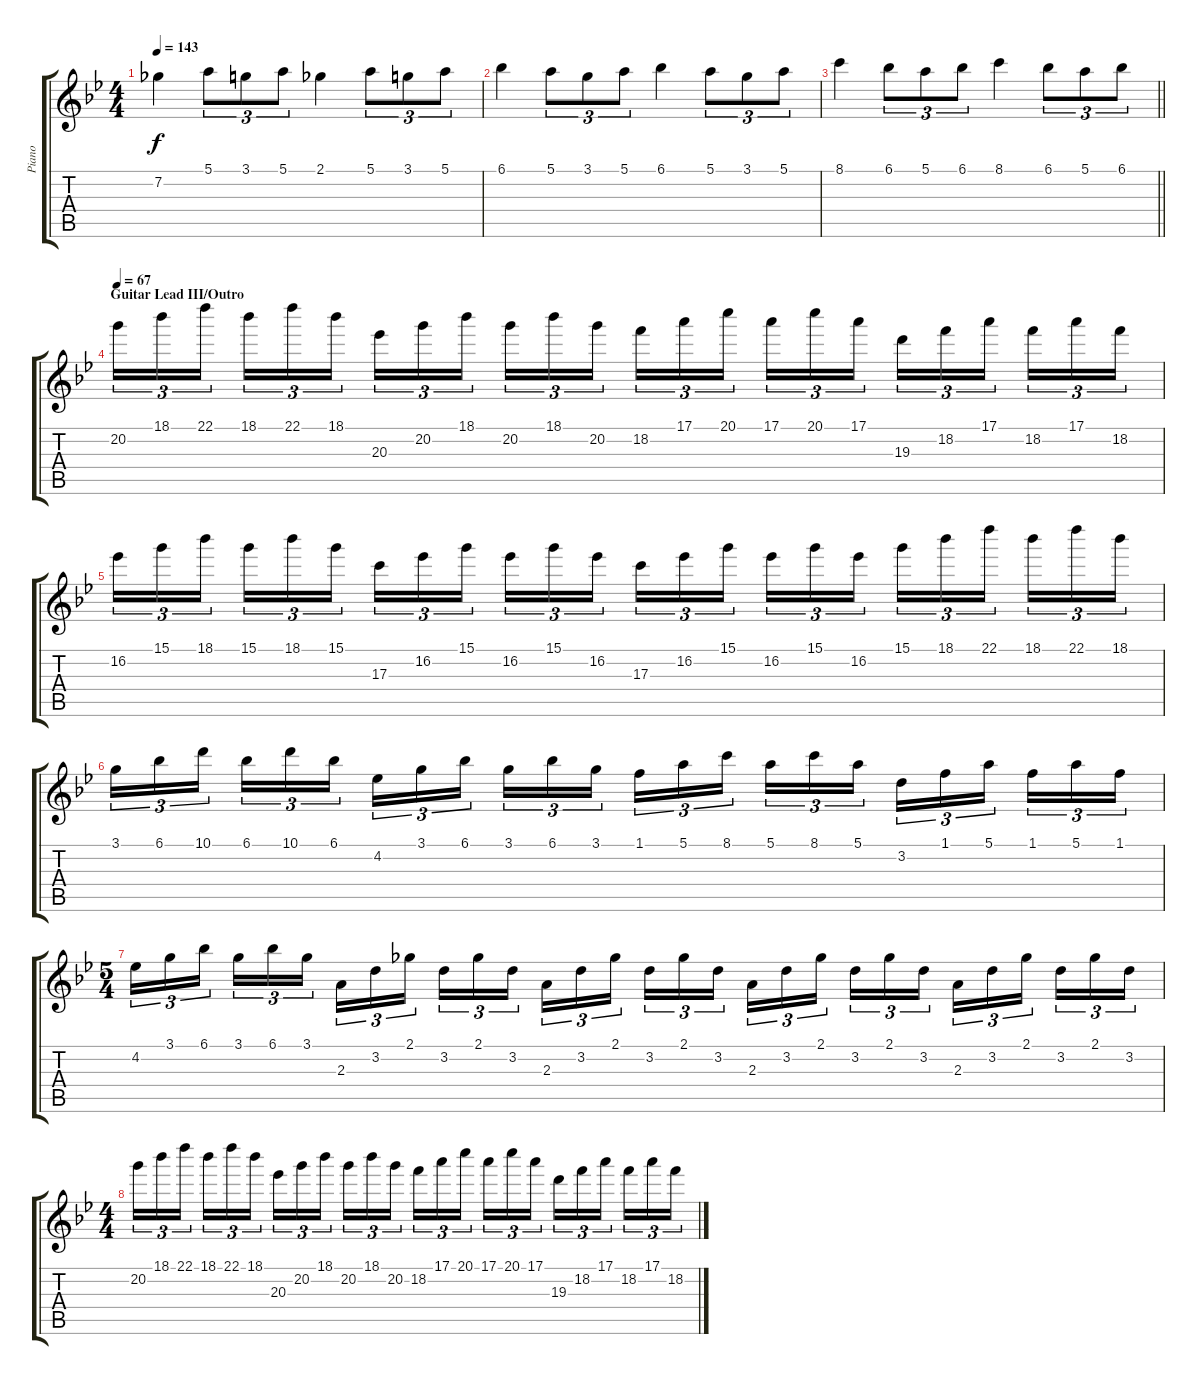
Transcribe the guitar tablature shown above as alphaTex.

\track ("Piano" "Piano") {instrument acousticgrandpiano}
\staff {score tabs}
\tuning (E5 B4 G4 D4 A3 E3) {hide}
\ts (4 4)
\tempo 143
\clef g2
\ks bb
7.2.4{dy f} 5.1.8{tu (3 2)} 3.1.8{tu (3 2)} 5.1.8{tu (3 2)} 2.1.4 5.1.8{tu (3 2)} 3.1.8{tu (3 2)} 5.1.8{tu (3 2)} |
6.1.4 5.1.8{tu (3 2)} 3.1.8{tu (3 2)} 5.1.8{tu (3 2)} 6.1.4 5.1.8{tu (3 2)} 3.1.8{tu (3 2)} 5.1.8{tu (3 2)} |
\barLineRight lightlight
8.1.4 6.1.8{tu (3 2)} 5.1.8{tu (3 2)} 6.1.8{tu (3 2)} 8.1.4 6.1.8{tu (3 2)} 5.1.8{tu (3 2)} 6.1.8{tu (3 2)} |
\section ("" "Guitar Lead III/Outro")
\tempo 67
20.2.16{tu (3 2)} 18.1.16{tu (3 2)} 22.1.16{tu (3 2)} 18.1.16{tu (3 2)} 22.1.16{tu (3 2)} 18.1.16{tu (3 2)} 20.3.16{tu (3 2)} 20.2.16{tu (3 2)} 18.1.16{tu (3 2)} 20.2.16{tu (3 2)} 18.1.16{tu (3 2)} 20.2.16{tu (3 2)} 18.2.16{tu (3 2)} 17.1.16{tu (3 2)} 20.1.16{tu (3 2)} 17.1.16{tu (3 2)} 20.1.16{tu (3 2)} 17.1.16{tu (3 2)} 19.3.16{tu (3 2)} 18.2.16{tu (3 2)} 17.1.16{tu (3 2)} 18.2.16{tu (3 2)} 17.1.16{tu (3 2)} 18.2.16{tu (3 2)} |
16.2.16{tu (3 2)} 15.1.16{tu (3 2)} 18.1.16{tu (3 2)} 15.1.16{tu (3 2)} 18.1.16{tu (3 2)} 15.1.16{tu (3 2)} 17.3.16{tu (3 2)} 16.2.16{tu (3 2)} 15.1.16{tu (3 2)} 16.2.16{tu (3 2)} 15.1.16{tu (3 2)} 16.2.16{tu (3 2)} 17.3.16{tu (3 2)} 16.2.16{tu (3 2)} 15.1.16{tu (3 2)} 16.2.16{tu (3 2)} 15.1.16{tu (3 2)} 16.2.16{tu (3 2)} 15.1.16{tu (3 2)} 18.1.16{tu (3 2)} 22.1.16{tu (3 2)} 18.1.16{tu (3 2)} 22.1.16{tu (3 2)} 18.1.16{tu (3 2)} |
3.1.16{tu (3 2)} 6.1.16{tu (3 2)} 10.1.16{tu (3 2)} 6.1.16{tu (3 2)} 10.1.16{tu (3 2)} 6.1.16{tu (3 2)} 4.2.16{tu (3 2)} 3.1.16{tu (3 2)} 6.1.16{tu (3 2)} 3.1.16{tu (3 2)} 6.1.16{tu (3 2)} 3.1.16{tu (3 2)} 1.1.16{tu (3 2)} 5.1.16{tu (3 2)} 8.1.16{tu (3 2)} 5.1.16{tu (3 2)} 8.1.16{tu (3 2)} 5.1.16{tu (3 2)} 3.2.16{tu (3 2)} 1.1.16{tu (3 2)} 5.1.16{tu (3 2)} 1.1.16{tu (3 2)} 5.1.16{tu (3 2)} 1.1.16{tu (3 2)} |
\ts (5 4)
4.2.16{tu (3 2)} 3.1.16{tu (3 2)} 6.1.16{tu (3 2)} 3.1.16{tu (3 2)} 6.1.16{tu (3 2)} 3.1.16{tu (3 2)} 2.3.16{tu (3 2)} 3.2.16{tu (3 2)} 2.1.16{tu (3 2)} 3.2.16{tu (3 2)} 2.1.16{tu (3 2)} 3.2.16{tu (3 2)} 2.3.16{tu (3 2)} 3.2.16{tu (3 2)} 2.1.16{tu (3 2)} 3.2.16{tu (3 2)} 2.1.16{tu (3 2)} 3.2.16{tu (3 2)} 2.3.16{tu (3 2)} 3.2.16{tu (3 2)} 2.1.16{tu (3 2)} 3.2.16{tu (3 2)} 2.1.16{tu (3 2)} 3.2.16{tu (3 2)} 2.3.16{tu (3 2)} 3.2.16{tu (3 2)} 2.1.16{tu (3 2)} 3.2.16{tu (3 2)} 2.1.16{tu (3 2)} 3.2.16{tu (3 2)} |
\ts (4 4)
20.2.16{tu (3 2)} 18.1.16{tu (3 2)} 22.1.16{tu (3 2)} 18.1.16{tu (3 2)} 22.1.16{tu (3 2)} 18.1.16{tu (3 2)} 20.3.16{tu (3 2)} 20.2.16{tu (3 2)} 18.1.16{tu (3 2)} 20.2.16{tu (3 2)} 18.1.16{tu (3 2)} 20.2.16{tu (3 2)} 18.2.16{tu (3 2)} 17.1.16{tu (3 2)} 20.1.16{tu (3 2)} 17.1.16{tu (3 2)} 20.1.16{tu (3 2)} 17.1.16{tu (3 2)} 19.3.16{tu (3 2)} 18.2.16{tu (3 2)} 17.1.16{tu (3 2)} 18.2.16{tu (3 2)} 17.1.16{tu (3 2)} 18.2.16{tu (3 2)}
